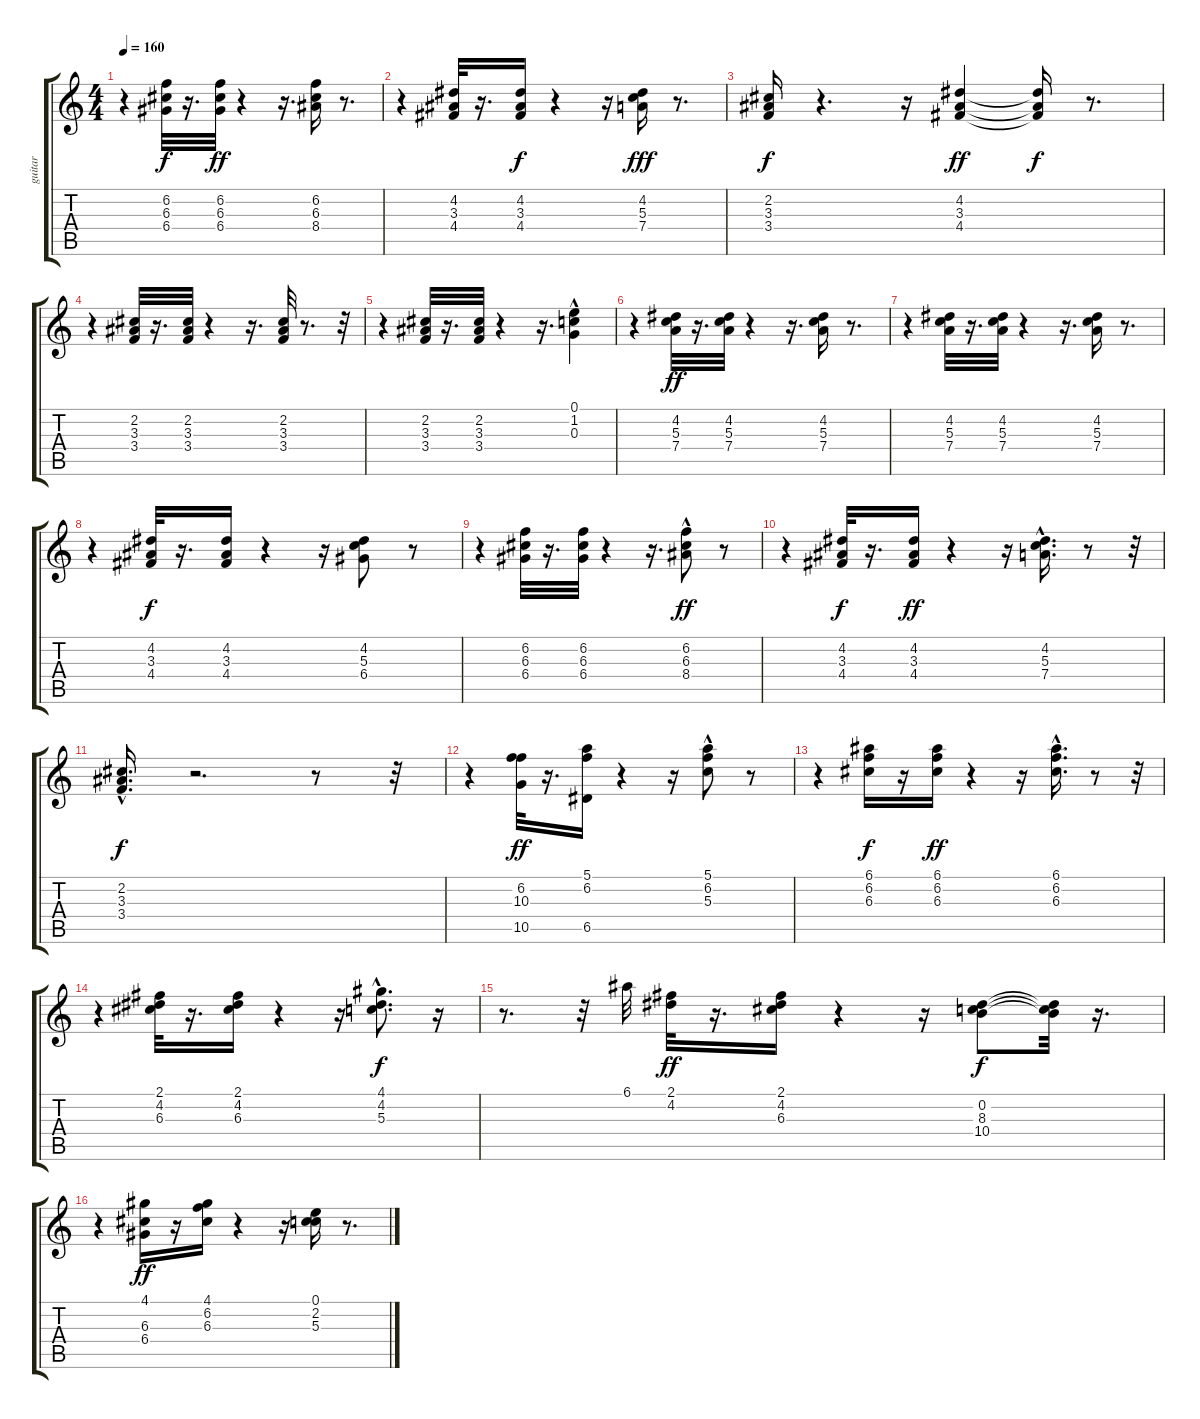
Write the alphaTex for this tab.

\track ("guitar" "guitar") {instrument acousticguitarnylon}
\staff {score tabs}
\tuning (E4 B3 G3 D3 A2 E2) {hide}
\ts (4 4)
\tempo 160
\clef g2
\ks c
r.4{dy ff} (6.2 6.3 6.4).32{dy f} r.16{d} (6.2 6.3 6.4).32{dy ff} r.4 r.16{d} (6.2 6.3 8.4).16 r.8{d} |
r.4 (4.2 3.3 4.4).32 r.16{d} (4.2 3.3 4.4).16{dy f} r.4 r.16 (4.2 5.3 7.4).16{dy fff} r.8{d} |
(2.2 3.3 3.4).16{dy f} r.4{d} r.16 (4.2 3.3 4.4).4{dy ff} (4.2{t} 3.3{t} 4.4{t}).16{dy f} r.8{d} |
r.4 (2.2 3.3 3.4).32 r.16{d} (2.2 3.3 3.4).32 r.4 r.16{d} (2.2 3.3 3.4).32 r.8{d} r.32 |
r.4 (2.2 3.3 3.4).32 r.16{d} (2.2 3.3 3.4).32 r.4 r.16{d} (0.1{hac} 1.2{hac} 0.3).4 |
r.4 (4.2 5.3 7.4).32{dy ff} r.16{d} (4.2 5.3 7.4).32 r.4 r.16{d} (4.2 5.3 7.4).16 r.8{d} |
r.4 (4.2 5.3 7.4).32 r.16{d} (4.2 5.3 7.4).32 r.4 r.16{d} (4.2 5.3 7.4).16 r.8{d} |
r.4 (4.2 3.3 4.4).32{dy f} r.16{d} (4.2 3.3 4.4).16 r.4 r.16 (4.2 5.3 6.4).8 r.8 |
r.4 (6.2 6.3 6.4).32 r.16{d} (6.2 6.3 6.4).32 r.4 r.16{d} (6.2{hac} 6.3{hac} 8.4).8{dy ff} r.8 |
r.4 (4.2 3.3 4.4).32{dy f} r.16{d} (4.2 3.3 4.4).16{dy ff} r.4 r.16 (4.2{hac} 5.3{hac} 7.4{hac}).16{d} r.8 r.32 |
(2.2{hac} 3.3{hac} 3.4{hac}).16{d dy f} r.2{d} r.8 r.32 |
r.4 (6.2 10.3 10.5).32{dy ff} r.16{d} (5.1 6.2 6.5).16 r.4 r.16 (5.1{hac} 6.2{hac} 5.3).8 r.8 |
r.4 (6.1 6.2 6.3).16{dy f} r.16 (6.1 6.2 6.3).16{dy ff} r.4 r.16 (6.1{hac} 6.2{hac} 6.3{hac}).16{d} r.8 r.32 |
r.4 (2.1 4.2 6.3).32 r.16{d} (2.1 4.2 6.3).16 r.4 r.16 (4.1{hac} 4.2{hac} 5.3{hac}).8{d dy f} r.16 |
r.8{d} r.32 6.1.32 (2.1 4.2).32{dy ff} r.16{d} (2.1 4.2 6.3).16 r.4 r.16 (0.2 8.3 10.4).8{dy f} (0.2{t} 8.3{t} 10.4{t}).32 r.16{d} |
r.4 (4.1 6.3 6.4).16{dy ff} r.16 (4.1 6.2 6.3).16 r.4 r.16 (0.1 2.2 5.3).16 r.8{d}
